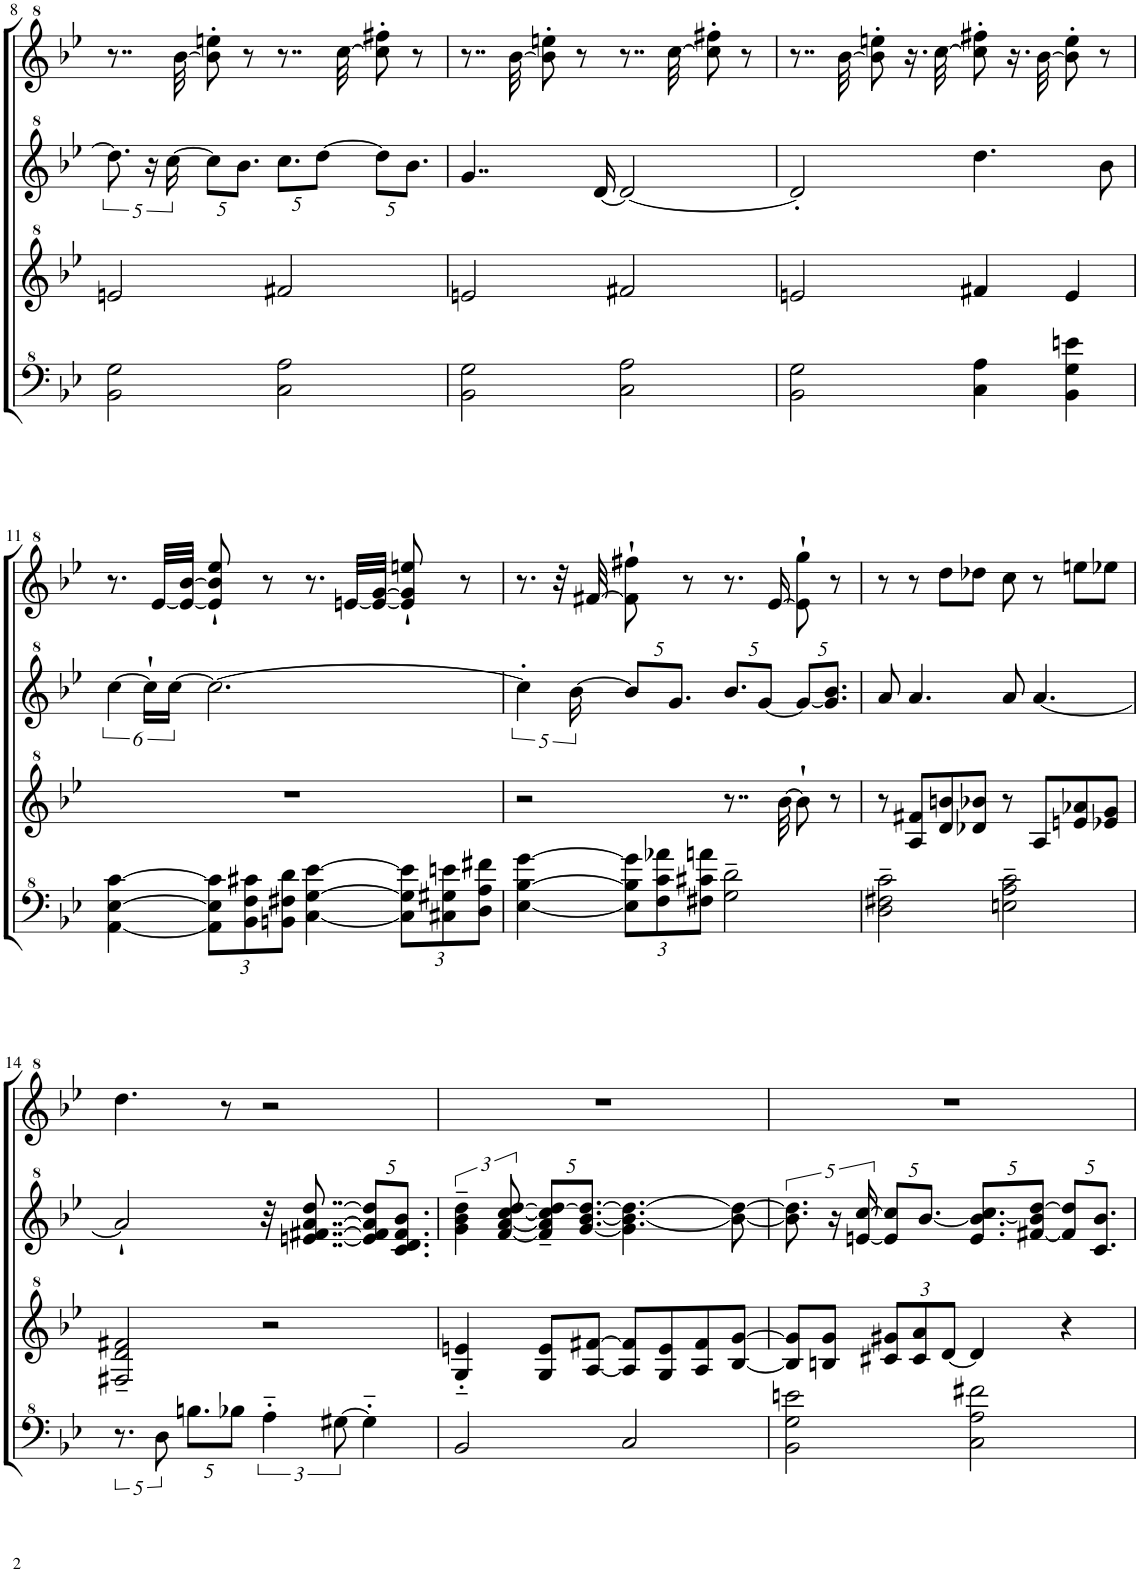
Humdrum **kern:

**kern	**kern	**kern	**kern
*part1	*part1	*part1	*part1
*staff4	*staff3	*staff2	*staff1
*I"Model III	*	*	*
!!LO:PB:g=z
*clefF^4	*clefG^2	*clefG^2	*clefG^2
*k[b-e-]	*k[b-e-]	*k[b-e-]	*k[b-e-]
*M4/4	*M4/4	*M4/4	*M4/4
=8	=8	=8	=8
2B-\ 2g\	2een/	10.ddd\]	8..r
.	.	20r	.
.	.	[20ccc\	.
.	.	.	[32bb-\
*	*	*Xbrackettup	*
.	.	10ccc\L]	8bb-\]' 8eeen\'
.	.	10.bb-\J	.
.	.	.	8r
2c\ 2a\	2ff#X/	10.ccc\L	8..r
.	.	[10ddd\J	.
.	.	.	[32ccc\
.	.	10ddd\L]	8ccc\]' 8fff#X\'
.	.	10.bb-\J	.
.	.	.	8r
=9	=9	=9	=9
2B-\ 2g\	2een/	4..gg/	8..r
.	.	.	[32bb-\
.	.	.	8bb-\]' 8eeen\'
.	.	.	8r
.	.	[16dd/	.
2c\ 2a\	2ff#X/	2dd/_	8..r
.	.	.	[32ccc\
.	.	.	8ccc\]' 8fff#X\'
.	.	.	8r
=10	=10	=10	=10
2B-\ 2g\	2een/	2dd'/]	8..r
.	.	.	[32bb-\
.	.	.	8bb-\]' 8eeen\'
.	.	.	16.r
.	.	.	[32ccc\
4c\ 4a\	4ff#X/	4.ddd\	8ccc\]' 8fff#X\'
.	.	.	16.r
.	.	.	[32bb-\
4B-\ 4g\ 4een\	4ee/	.	8bb-\]' 8eee\'
.	.	8bb-\	8r
!!LO:LB:g=z
=11	=11	=11	=11
[4A\ [4e-\ [4cc\	1r	[4ccc\	8.r
.	.	.	[32ee-/LLL
.	.	.	32ee-/_ [32bb-/JJJ
*Xbrackettup	*	*	*
12A\] 12e-\] 12cc\]L	.	2.ccc\_	8ee-/]` 8bb-/]` 8eee-/`
12B-\ 12f\ 12cc#X\	.	.	.
.	.	.	8r
12Bn\ 12f#X\ 12dd\J	.	.	.
[4c\ [4g\ [4ee-\	.	.	8.r
.	.	.	[32een/LLL
.	.	.	32ee/_ [32gg/JJJ
12c\] 12g\] 12ee-\]L	.	.	8ee/]` 8gg/]` 8eeen/`
12c#X\ 12g#X\ 12een\	.	.	.
.	.	.	8r
12d\ 12a\ 12ff#X\J	.	.	.
=12	=12	=12	=12
*	*	*brackettup	*
[4e-\ [4b-\ [4gg\	2r	5ccc'\]	8.r
.	.	.	32r
.	.	[20bb-\	.
.	.	.	[32ff#X/
*	*	*Xbrackettup	*
12e-\] 12b-\] 12gg\]L	.	10bb-/L]	8ff#\]` 8fff#X\`
12f\ 12cc\ 12aa-X\	.	.	.
.	.	10.gg/J	.
.	.	.	8r
12f#X\ 12cc#X\ 12aan\J	.	.	.
2g\~ 2dd\~	8..r	10.bb-/L	8.r
.	.	[10gg/J	.
.	.	.	[16ee-/
.	[32bb-\	.	.
.	8bb-`\]	10gg/L_	8ee-\]` 8ggg\`
.	.	10.gg/] 10.bb-/J	.
.	8r	.	8r
=13	=13	=13	=13
2d\~ 2f#X\~ 2cc\~	8r	8aa/	8r
.	8a/ 8ff#X/L	4.aa/	8r
.	8dd/ 8bbn/	.	8ddd\L
.	8dd-X/ 8bb-X/J	.	8ddd-X\J
2en\~ 2a\~ 2cc\~	8r	8aa/	8ccc\
.	8a/L	[4.aa/	8r
.	8een/ 8aa-X/	.	8eeen\L
.	8ee-X/ 8gg/J	.	8eee-X\J
!!LO:LB:g=z
=14	=14	=14	=14
*brackettup	*	*	*
10.r	2f#X/~ 2dd/~ 2ff#X/~	2aa`/]	4.ddd\
10d\	.	.	.
*Xbrackettup	*	*	*
10.bn\L	.	.	.
.	.	.	8r
10b-X\J	.	.	.
*brackettup	*	*	*
6a'~\	2r	32r	2r
.	.	[8..een/ [8..ff#X/ [8..aa/ [8..ddd/	.
[12g#X\	.	.	.
4g#'~\]	.	10ee/] 10ff#/] 10aa/] 10ddd/]L	.
.	.	10.cc/ 10.dd/ 10.ff#/ 10.bb-/J	.
=15	=15	=15	=15
*	*	*brackettup	*
2B-/	4g/'~ 4een/'~	6gg\~ 6bb-\~ 6ddd\~	1r
.	.	[12ff/ [12aa/ [12ccc/ [12ddd/	.
*	*	*Xbrackettup	*
.	8g/ 8ee/L	10ff/]~ 10aa/]~ 10ccc/]~ 10ddd/_~L	.
.	.	[10.gg/ [10.bb-/ 10.ddd/_J	.
.	[8a/ [8ff#X/J	.	.
2c/	8a/] 8ff#/]L	4.gg\] 4.bb-\_ 4.ddd\_	.
.	8g/ 8ee/	.	.
.	8a/ 8ff#/	.	.
.	[8b-/ [8gg/J	8bb-\_ 8ddd\_	.
=16	=16	=16	=16
*	*	*brackettup	*
2B-\ 2g\ 2een\	8b-/] 8gg/]L	10.bb-\] 10.ddd\]	1r
.	8bn/ 8gg/J	.	.
.	.	20r	.
.	.	[20een/ [20ccc/	.
*	*Xbrackettup	*Xbrackettup	*
.	12cc#X/ 12gg#X/L	10ee/] 10ccc/]L	.
.	12cc#/ 12aa/	.	.
.	.	[10.bb-/J	.
.	[12dd/J	.	.
2c\ 2a\ 2ff#X\	4dd/]	10.ee/ 10.bb-/_ 10.ccc/L	.
.	.	[10ff#X/ 10bb-/] [10ddd/J	.
.	4r	10ff#/] 10ddd/]L	.
.	.	10.cc/ 10.bb-/J	.
=	=	=	=
*-	*-	*-	*-
